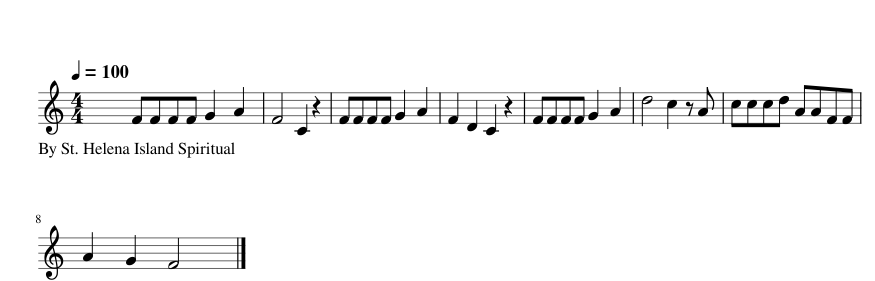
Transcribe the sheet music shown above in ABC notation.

X:1
L:1/8
Q:1/4=100
M:4/4
I:linebreak $
K:C
V:1 treble
V:1
 FFFF G2 A2 | F4 C2 z2 | FFFF G2 A2 | F2 D2 C2 z2 | FFFF G2 A2 | %5
 d4 c2 z A | cccd AAFF |$ A2 G2 F4 |] %8
